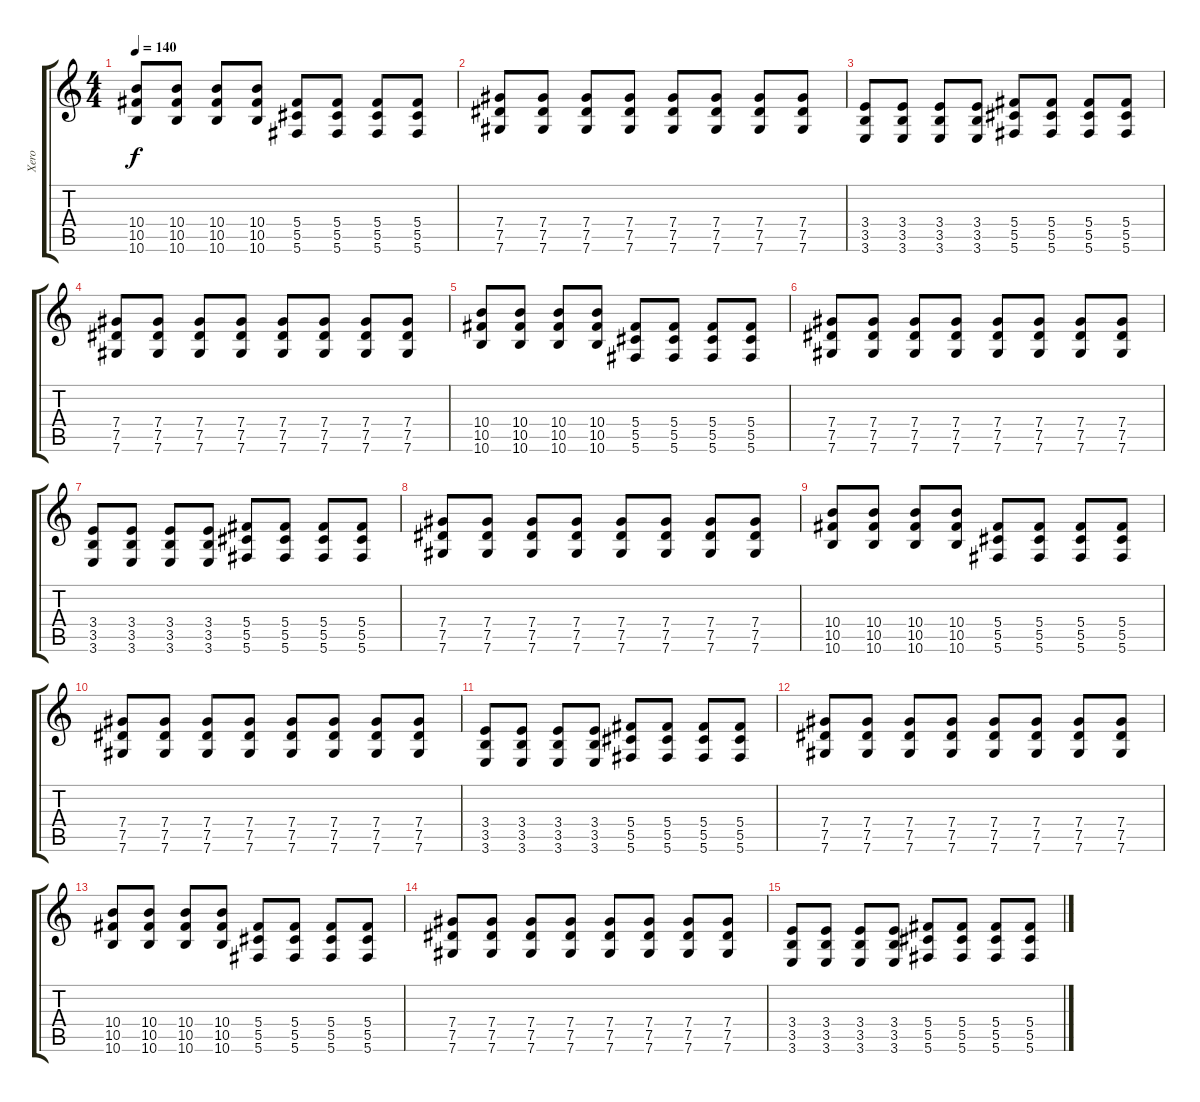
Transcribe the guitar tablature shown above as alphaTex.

\track ("Xero" "Xero") {instrument distortionguitar}
\staff {score tabs}
\tuning (Eb4 Bb3 Gb3 Db3 Ab2 Db2) {hide}
\ts (4 4)
\tempo 140
\clef g2
\ks c
(10.4 10.5 10.6).8{dy f} (10.4 10.5 10.6).8 (10.4 10.5 10.6).8 (10.4 10.5 10.6).8 (5.4 5.5 5.6).8 (5.4 5.5 5.6).8 (5.4 5.5 5.6).8 (5.4 5.5 5.6).8 |
(7.4 7.5 7.6).8 (7.4 7.5 7.6).8 (7.4 7.5 7.6).8 (7.4 7.5 7.6).8 (7.4 7.5 7.6).8 (7.4 7.5 7.6).8 (7.4 7.5 7.6).8 (7.4 7.5 7.6).8 |
(3.4 3.5 3.6).8 (3.4 3.5 3.6).8 (3.4 3.5 3.6).8 (3.4 3.5 3.6).8 (5.4 5.5 5.6).8 (5.4 5.5 5.6).8 (5.4 5.5 5.6).8 (5.4 5.5 5.6).8 |
(7.4 7.5 7.6).8 (7.4 7.5 7.6).8 (7.4 7.5 7.6).8 (7.4 7.5 7.6).8 (7.4 7.5 7.6).8 (7.4 7.5 7.6).8 (7.4 7.5 7.6).8 (7.4 7.5 7.6).8 |
(10.4 10.5 10.6).8 (10.4 10.5 10.6).8 (10.4 10.5 10.6).8 (10.4 10.5 10.6).8 (5.4 5.5 5.6).8 (5.4 5.5 5.6).8 (5.4 5.5 5.6).8 (5.4 5.5 5.6).8 |
(7.4 7.5 7.6).8 (7.4 7.5 7.6).8 (7.4 7.5 7.6).8 (7.4 7.5 7.6).8 (7.4 7.5 7.6).8 (7.4 7.5 7.6).8 (7.4 7.5 7.6).8 (7.4 7.5 7.6).8 |
(3.4 3.5 3.6).8 (3.4 3.5 3.6).8 (3.4 3.5 3.6).8 (3.4 3.5 3.6).8 (5.4 5.5 5.6).8 (5.4 5.5 5.6).8 (5.4 5.5 5.6).8 (5.4 5.5 5.6).8 |
(7.4 7.5 7.6).8 (7.4 7.5 7.6).8 (7.4 7.5 7.6).8 (7.4 7.5 7.6).8 (7.4 7.5 7.6).8 (7.4 7.5 7.6).8 (7.4 7.5 7.6).8 (7.4 7.5 7.6).8 |
(10.4 10.5 10.6).8 (10.4 10.5 10.6).8 (10.4 10.5 10.6).8 (10.4 10.5 10.6).8 (5.4 5.5 5.6).8 (5.4 5.5 5.6).8 (5.4 5.5 5.6).8 (5.4 5.5 5.6).8 |
(7.4 7.5 7.6).8 (7.4 7.5 7.6).8 (7.4 7.5 7.6).8 (7.4 7.5 7.6).8 (7.4 7.5 7.6).8 (7.4 7.5 7.6).8 (7.4 7.5 7.6).8 (7.4 7.5 7.6).8 |
(3.4 3.5 3.6).8 (3.4 3.5 3.6).8 (3.4 3.5 3.6).8 (3.4 3.5 3.6).8 (5.4 5.5 5.6).8 (5.4 5.5 5.6).8 (5.4 5.5 5.6).8 (5.4 5.5 5.6).8 |
(7.4 7.5 7.6).8 (7.4 7.5 7.6).8 (7.4 7.5 7.6).8 (7.4 7.5 7.6).8 (7.4 7.5 7.6).8 (7.4 7.5 7.6).8 (7.4 7.5 7.6).8 (7.4 7.5 7.6).8 |
(10.4 10.5 10.6).8 (10.4 10.5 10.6).8 (10.4 10.5 10.6).8 (10.4 10.5 10.6).8 (5.4 5.5 5.6).8 (5.4 5.5 5.6).8 (5.4 5.5 5.6).8 (5.4 5.5 5.6).8 |
(7.4 7.5 7.6).8 (7.4 7.5 7.6).8 (7.4 7.5 7.6).8 (7.4 7.5 7.6).8 (7.4 7.5 7.6).8 (7.4 7.5 7.6).8 (7.4 7.5 7.6).8 (7.4 7.5 7.6).8 |
(3.4 3.5 3.6).8 (3.4 3.5 3.6).8 (3.4 3.5 3.6).8 (3.4 3.5 3.6).8 (5.4 5.5 5.6).8 (5.4 5.5 5.6).8 (5.4 5.5 5.6).8 (5.4 5.5 5.6).8
